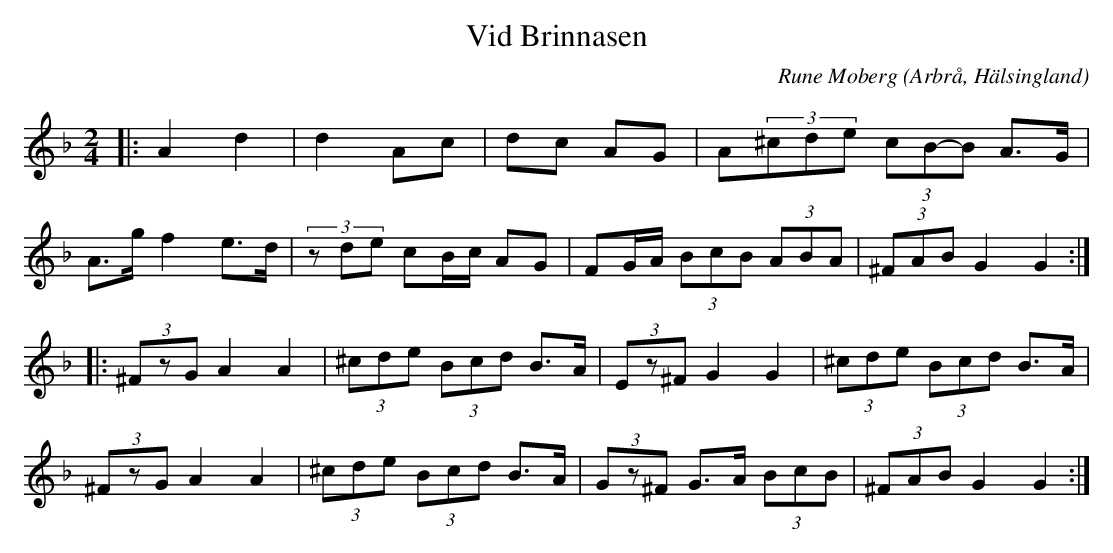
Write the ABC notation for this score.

X:1
T:Vid Brinnasen
C: Rune Moberg
O:Arbrå, Hälsingland
M:2/4
L:1/8
K:Dm
|: A2 d2|d2 Ac|dc AG|A(3^cde (3cB-B A>G|
A>g f2 e>d|(3zde cB/c/ AG|FG/A/ (3BcB (3ABA|(3^FAB G2 G2:|
|:(3^FzG A2 A2|(3^cde (3Bcd B>A|(3Ez^F G2 G2|(3^cde (3Bcd B>A|
(3^FzG A2 A2|(3^cde (3Bcd B>A| (3Gz^F G>A (3BcB|(3^FAB G2 G2:|
